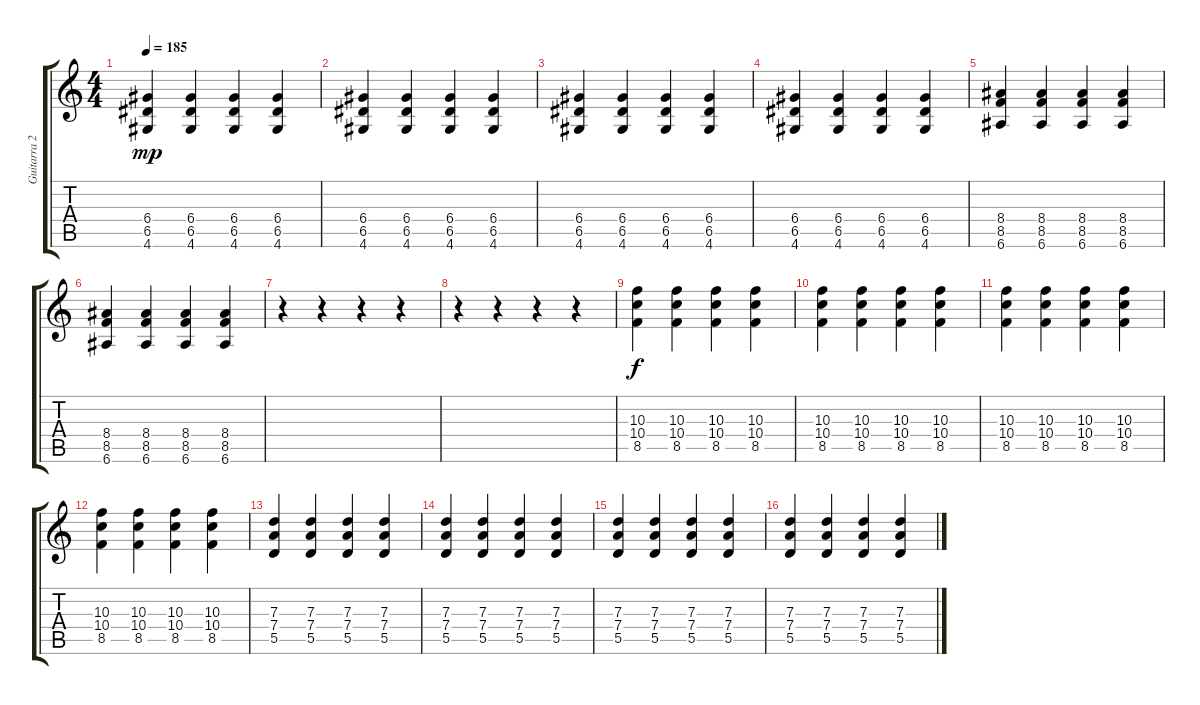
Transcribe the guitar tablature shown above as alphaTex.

\track ("Guitarra 2" "Guitarra 2") {instrument overdrivenguitar}
\staff {score tabs}
\tuning (E4 B3 G3 D3 A2 E2) {hide}
\ts (4 4)
\tempo 185
\clef g2
\ks c
(6.4 6.5 4.6).4{dy mp} (6.4 6.5 4.6).4 (6.4 6.5 4.6).4 (6.4 6.5 4.6).4 |
(6.4 6.5 4.6).4 (6.4 6.5 4.6).4 (6.4 6.5 4.6).4 (6.4 6.5 4.6).4 |
(6.4 6.5 4.6).4 (6.4 6.5 4.6).4 (6.4 6.5 4.6).4 (6.4 6.5 4.6).4 |
(6.4 6.5 4.6).4 (6.4 6.5 4.6).4 (6.4 6.5 4.6).4 (6.4 6.5 4.6).4 |
(8.4 8.5 6.6).4 (8.4 8.5 6.6).4 (8.4 8.5 6.6).4 (8.4 8.5 6.6).4 |
(8.4 8.5 6.6).4 (8.4 8.5 6.6).4 (8.4 8.5 6.6).4 (8.4 8.5 6.6).4 |
r.4 r.4 r.4 r.4 |
r.4 r.4 r.4 r.4 |
(10.3 10.4 8.5).4{dy f} (10.3 10.4 8.5).4 (10.3 10.4 8.5).4 (10.3 10.4 8.5).4 |
(10.3 10.4 8.5).4 (10.3 10.4 8.5).4 (10.3 10.4 8.5).4 (10.3 10.4 8.5).4 |
(10.3 10.4 8.5).4 (10.3 10.4 8.5).4 (10.3 10.4 8.5).4 (10.3 10.4 8.5).4 |
(10.3 10.4 8.5).4 (10.3 10.4 8.5).4 (10.3 10.4 8.5).4 (10.3 10.4 8.5).4 |
(7.3 7.4 5.5).4 (7.3 7.4 5.5).4 (7.3 7.4 5.5).4 (7.3 7.4 5.5).4 |
(7.3 7.4 5.5).4 (7.3 7.4 5.5).4 (7.3 7.4 5.5).4 (7.3 7.4 5.5).4 |
(7.3 7.4 5.5).4 (7.3 7.4 5.5).4 (7.3 7.4 5.5).4 (7.3 7.4 5.5).4 |
(7.3 7.4 5.5).4 (7.3 7.4 5.5).4 (7.3 7.4 5.5).4 (7.3 7.4 5.5).4
